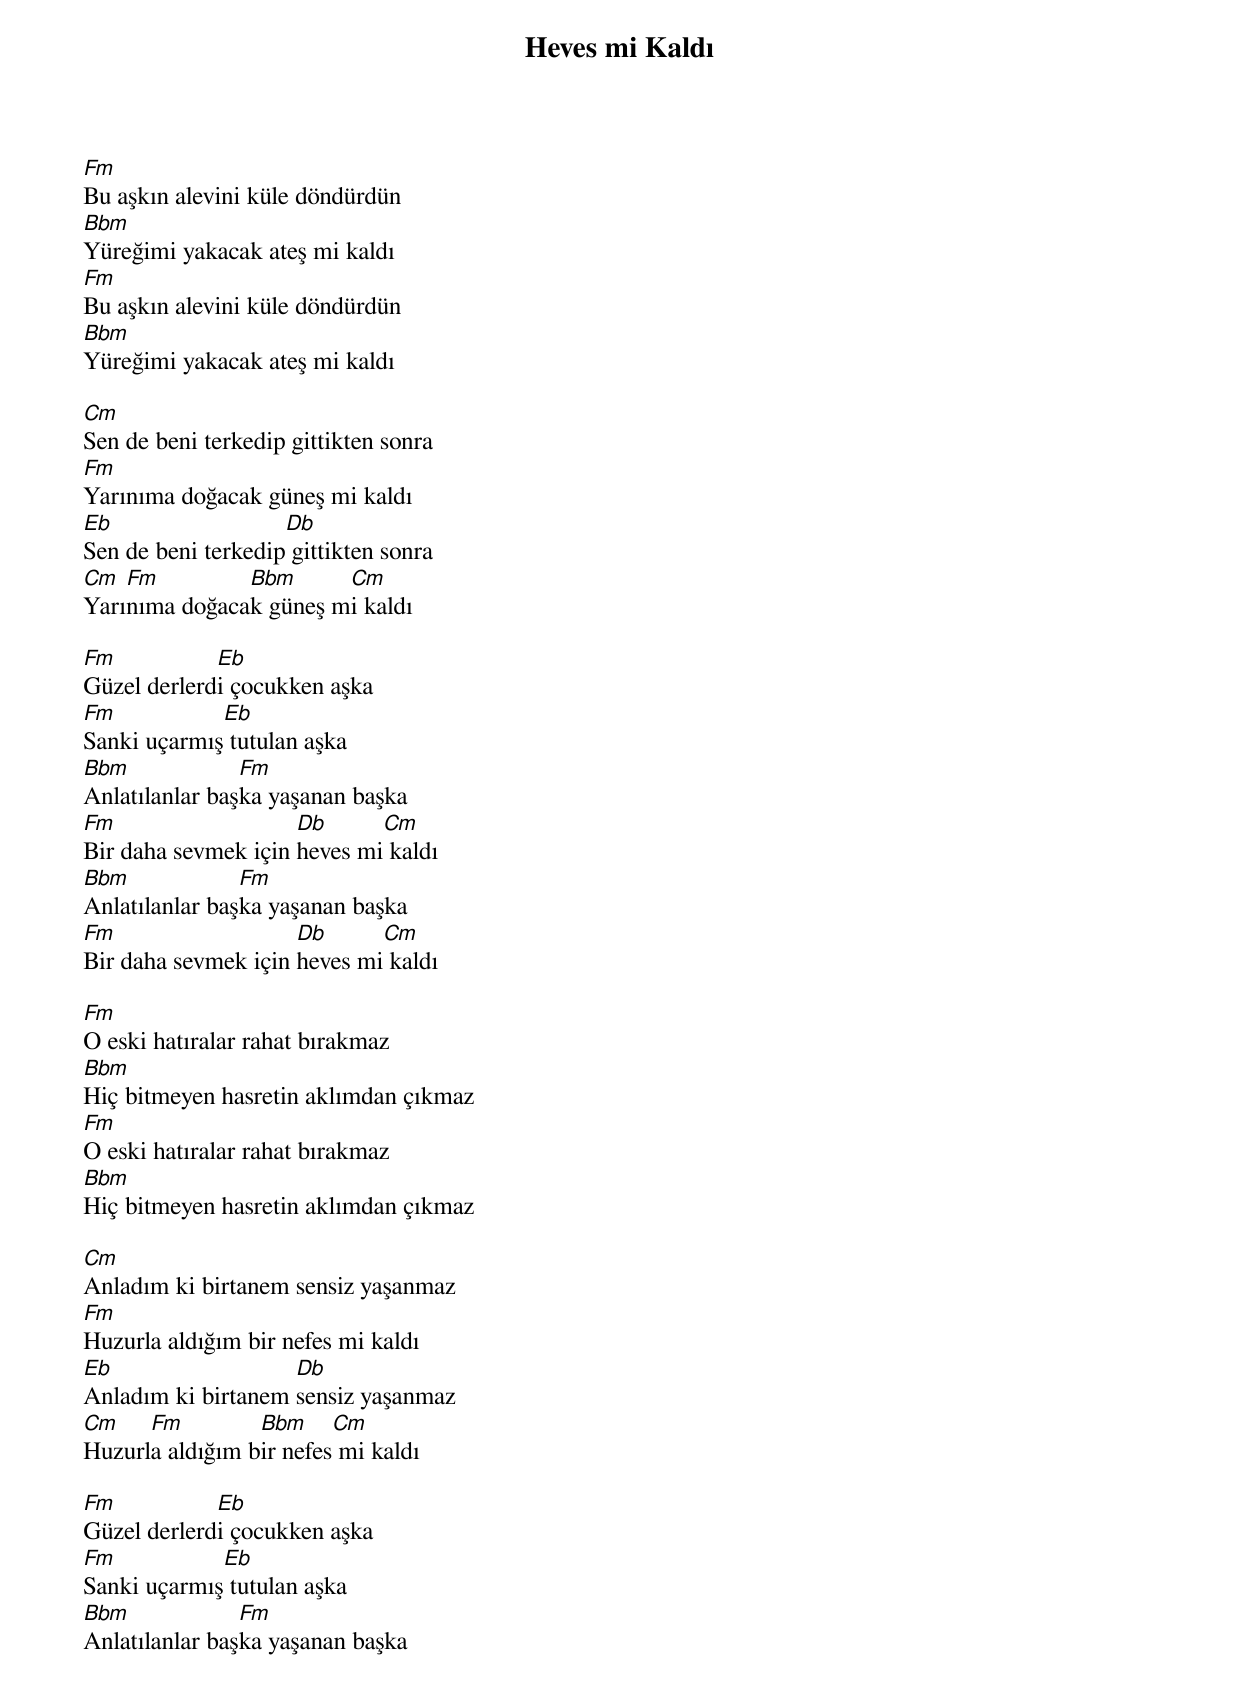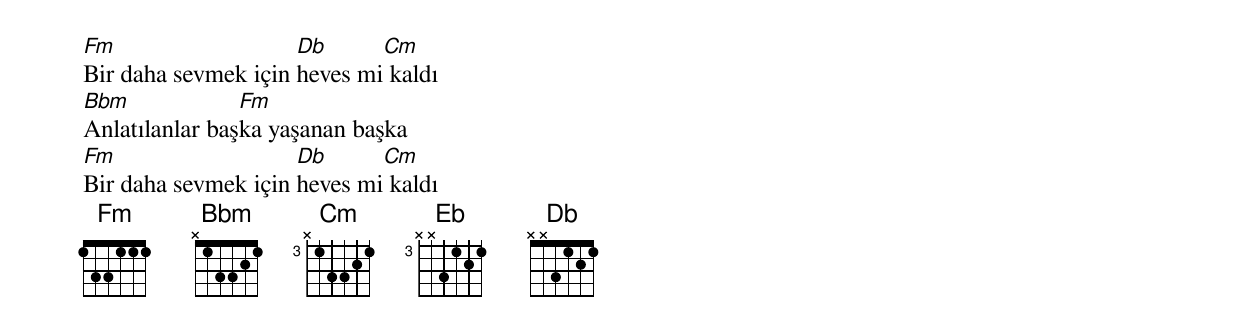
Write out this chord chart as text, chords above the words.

{title: Heves mi Kaldı}
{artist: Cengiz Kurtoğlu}

Fm
Bu aşkın alevini küle döndürdün
Bbm
Yüreğimi yakacak ateş mi kaldı
Fm
Bu aşkın alevini küle döndürdün
Bbm
Yüreğimi yakacak ateş mi kaldı

Cm
Sen de beni terkedip gittikten sonra
Fm
Yarınıma doğacak güneş mi kaldı
Eb                  Db
Sen de beni terkedip gittikten sonra
Cm  Fm         Bbm      Cm
Yarınıma doğacak güneş mi kaldı

Fm           Eb
Güzel derlerdi çocukken aşka
Fm           Eb
Sanki uçarmış tutulan aşka
Bbm             Fm
Anlatılanlar başka yaşanan başka
Fm                   Db      Cm
Bir daha sevmek için heves mi kaldı
Bbm             Fm
Anlatılanlar başka yaşanan başka
Fm                   Db      Cm
Bir daha sevmek için heves mi kaldı

Fm
O eski hatıralar rahat bırakmaz
Bbm
Hiç bitmeyen hasretin aklımdan çıkmaz
Fm
O eski hatıralar rahat bırakmaz
Bbm
Hiç bitmeyen hasretin aklımdan çıkmaz

Cm
Anladım ki birtanem sensiz yaşanmaz
Fm
Huzurla aldığım bir nefes mi kaldı
Eb                  Db
Anladım ki birtanem sensiz yaşanmaz
Cm    Fm         Bbm     Cm
Huzurla aldığım bir nefes mi kaldı

Fm           Eb
Güzel derlerdi çocukken aşka
Fm           Eb
Sanki uçarmış tutulan aşka
Bbm             Fm
Anlatılanlar başka yaşanan başka
Fm                   Db      Cm
Bir daha sevmek için heves mi kaldı
Bbm             Fm
Anlatılanlar başka yaşanan başka
Fm                   Db      Cm
Bir daha sevmek için heves mi kaldı
